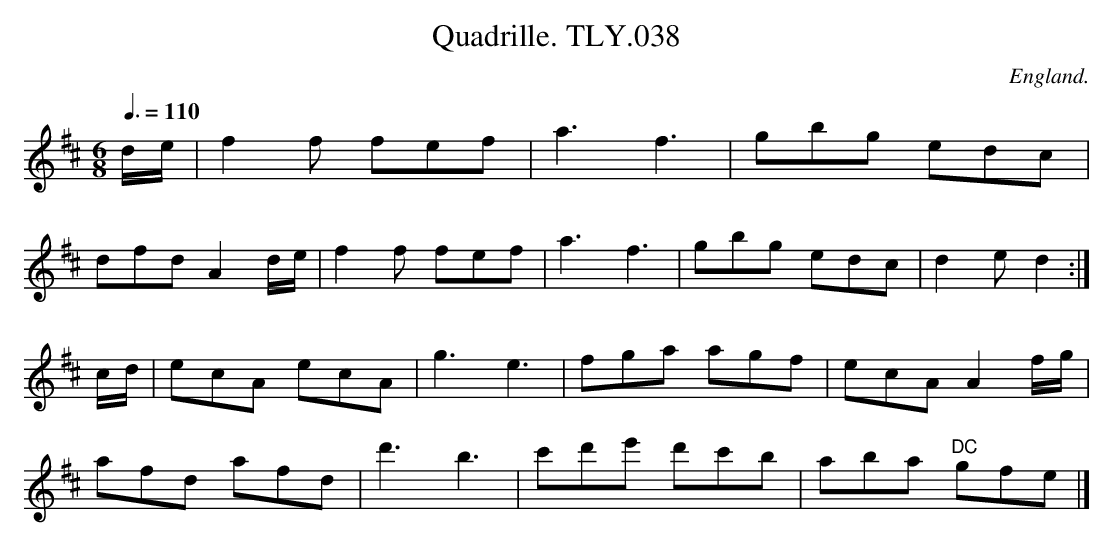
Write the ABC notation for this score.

X:1
T:Quadrille. TLY.038
M:6/8
L:1/8
Q:3/8=110
O:England.
K:D
d/2e/2|f2f fef|a3f3| gbg edc|
dfd A2 d/2e/2|f2f fef|a3f3| gbg edc|d2e d2:|
c/2d/2|ecA ecA| g3 e3| fga agf| ecA A2 f/2g/2|
afd afd| d'3 b3|c'd'e' d'c'b|aba"^DC" gfe|]
